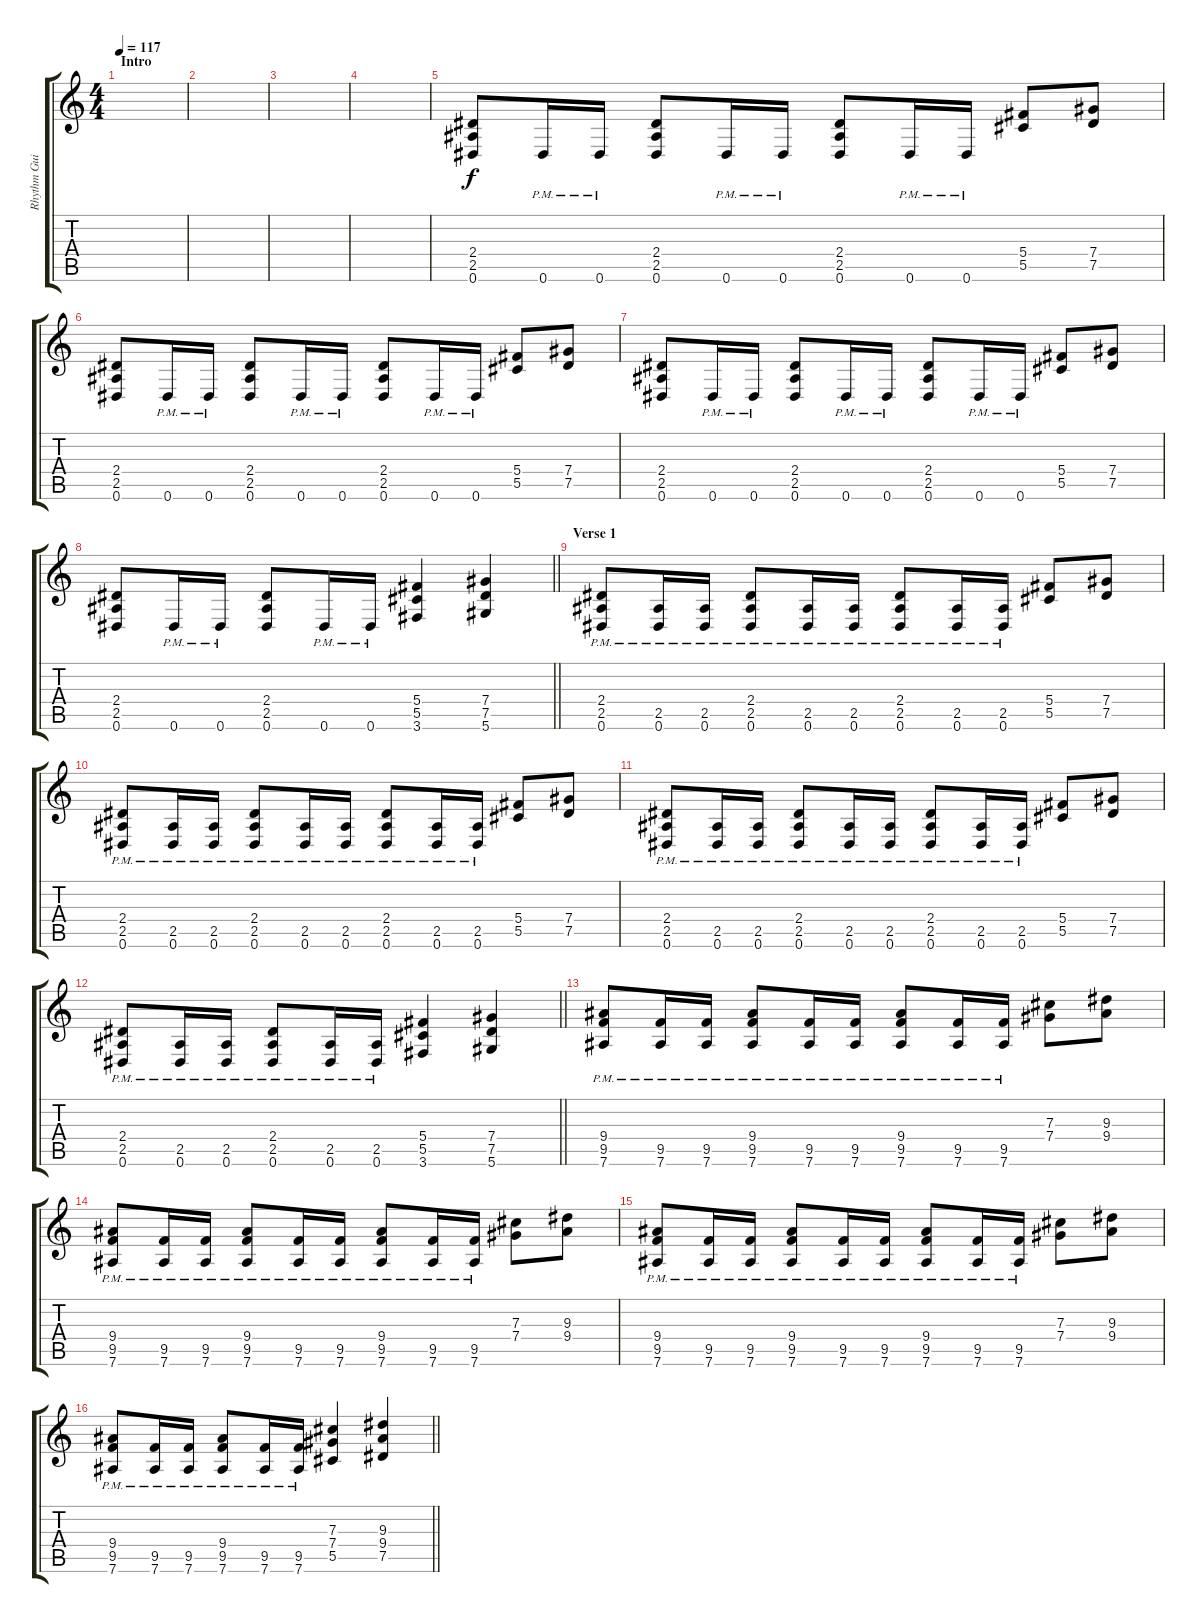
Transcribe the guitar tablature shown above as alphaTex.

\track ("Rhythm Guitar 1" "Rhythm Gui") {instrument overdrivenguitar}
\staff {score tabs}
\tuning (Eb4 Bb3 Gb3 Db3 Ab2 Eb2) {hide}
\ts (4 4)
\section ("" "Intro")
\tempo 117
\clef g2
\ks c
|
|
|
|
(2.4 2.5 0.6).8 0.6{pm}.16 0.6{pm}.16 (2.4 2.5 0.6).8 0.6{pm}.16 0.6{pm}.16 (2.4 2.5 0.6).8 0.6{pm}.16 0.6{pm}.16 (5.4 5.5).8 (7.4 7.5).8 |
(2.4 2.5 0.6).8 0.6{pm}.16 0.6{pm}.16 (2.4 2.5 0.6).8 0.6{pm}.16 0.6{pm}.16 (2.4 2.5 0.6).8 0.6{pm}.16 0.6{pm}.16 (5.4 5.5).8 (7.4 7.5).8 |
(2.4 2.5 0.6).8 0.6{pm}.16 0.6{pm}.16 (2.4 2.5 0.6).8 0.6{pm}.16 0.6{pm}.16 (2.4 2.5 0.6).8 0.6{pm}.16 0.6{pm}.16 (5.4 5.5).8 (7.4 7.5).8 |
\barLineRight lightlight
(2.4 2.5 0.6).8 0.6{pm}.16 0.6{pm}.16 (2.4 2.5 0.6).8 0.6{pm}.16 0.6{pm}.16 (5.4 5.5 3.6).4 (7.4 7.5 5.6).4 |
\section ("" "Verse 1")
(2.4{pm} 2.5{pm} 0.6).8 (2.5{pm} 0.6{pm}).16 (2.5{pm} 0.6{pm}).16 (2.4{pm} 2.5{pm} 0.6).8 (2.5{pm} 0.6{pm}).16 (2.5{pm} 0.6{pm}).16 (2.4{pm} 2.5{pm} 0.6).8 (2.5{pm} 0.6{pm}).16 (2.5{pm} 0.6{pm}).16 (5.4 5.5).8 (7.4 7.5).8 |
(2.4{pm} 2.5{pm} 0.6).8 (2.5{pm} 0.6{pm}).16 (2.5{pm} 0.6{pm}).16 (2.4{pm} 2.5{pm} 0.6).8 (2.5{pm} 0.6{pm}).16 (2.5{pm} 0.6{pm}).16 (2.4{pm} 2.5{pm} 0.6).8 (2.5{pm} 0.6{pm}).16 (2.5{pm} 0.6{pm}).16 (5.4 5.5).8 (7.4 7.5).8 |
(2.4{pm} 2.5{pm} 0.6).8 (2.5{pm} 0.6{pm}).16 (2.5{pm} 0.6{pm}).16 (2.4{pm} 2.5{pm} 0.6).8 (2.5{pm} 0.6{pm}).16 (2.5{pm} 0.6{pm}).16 (2.4{pm} 2.5{pm} 0.6).8 (2.5{pm} 0.6{pm}).16 (2.5{pm} 0.6{pm}).16 (5.4 5.5).8 (7.4 7.5).8 |
\barLineRight lightlight
(2.4{pm} 2.5{pm} 0.6).8 (2.5{pm} 0.6{pm}).16 (2.5{pm} 0.6{pm}).16 (2.4{pm} 2.5{pm} 0.6).8 (2.5{pm} 0.6{pm}).16 (2.5{pm} 0.6{pm}).16 (5.4 5.5 3.6).4 (7.4 7.5 5.6).4 |
(9.4{pm} 9.5{pm} 7.6).8 (9.5{pm} 7.6{pm}).16 (9.5{pm} 7.6{pm}).16 (9.4{pm} 9.5{pm} 7.6).8 (9.5{pm} 7.6{pm}).16 (9.5{pm} 7.6{pm}).16 (9.4{pm} 9.5{pm} 7.6).8 (9.5{pm} 7.6{pm}).16 (9.5{pm} 7.6{pm}).16 (7.3 7.4).8 (9.3 9.4).8 |
(9.4{pm} 9.5{pm} 7.6).8 (9.5{pm} 7.6{pm}).16 (9.5{pm} 7.6{pm}).16 (9.4{pm} 9.5{pm} 7.6).8 (9.5{pm} 7.6{pm}).16 (9.5{pm} 7.6{pm}).16 (9.4{pm} 9.5{pm} 7.6).8 (9.5{pm} 7.6{pm}).16 (9.5{pm} 7.6{pm}).16 (7.3 7.4).8 (9.3 9.4).8 |
(9.4{pm} 9.5{pm} 7.6).8 (9.5{pm} 7.6{pm}).16 (9.5{pm} 7.6{pm}).16 (9.4{pm} 9.5{pm} 7.6).8 (9.5{pm} 7.6{pm}).16 (9.5{pm} 7.6{pm}).16 (9.4{pm} 9.5{pm} 7.6).8 (9.5{pm} 7.6{pm}).16 (9.5{pm} 7.6{pm}).16 (7.3 7.4).8 (9.3 9.4).8 |
\barLineRight lightlight
(9.4{pm} 9.5{pm} 7.6).8 (9.5{pm} 7.6{pm}).16 (9.5{pm} 7.6{pm}).16 (9.4{pm} 9.5{pm} 7.6).8 (9.5{pm} 7.6{pm}).16 (9.5{pm} 7.6{pm}).16 (7.3 7.4 5.5).4 (9.3 9.4 7.5).4
